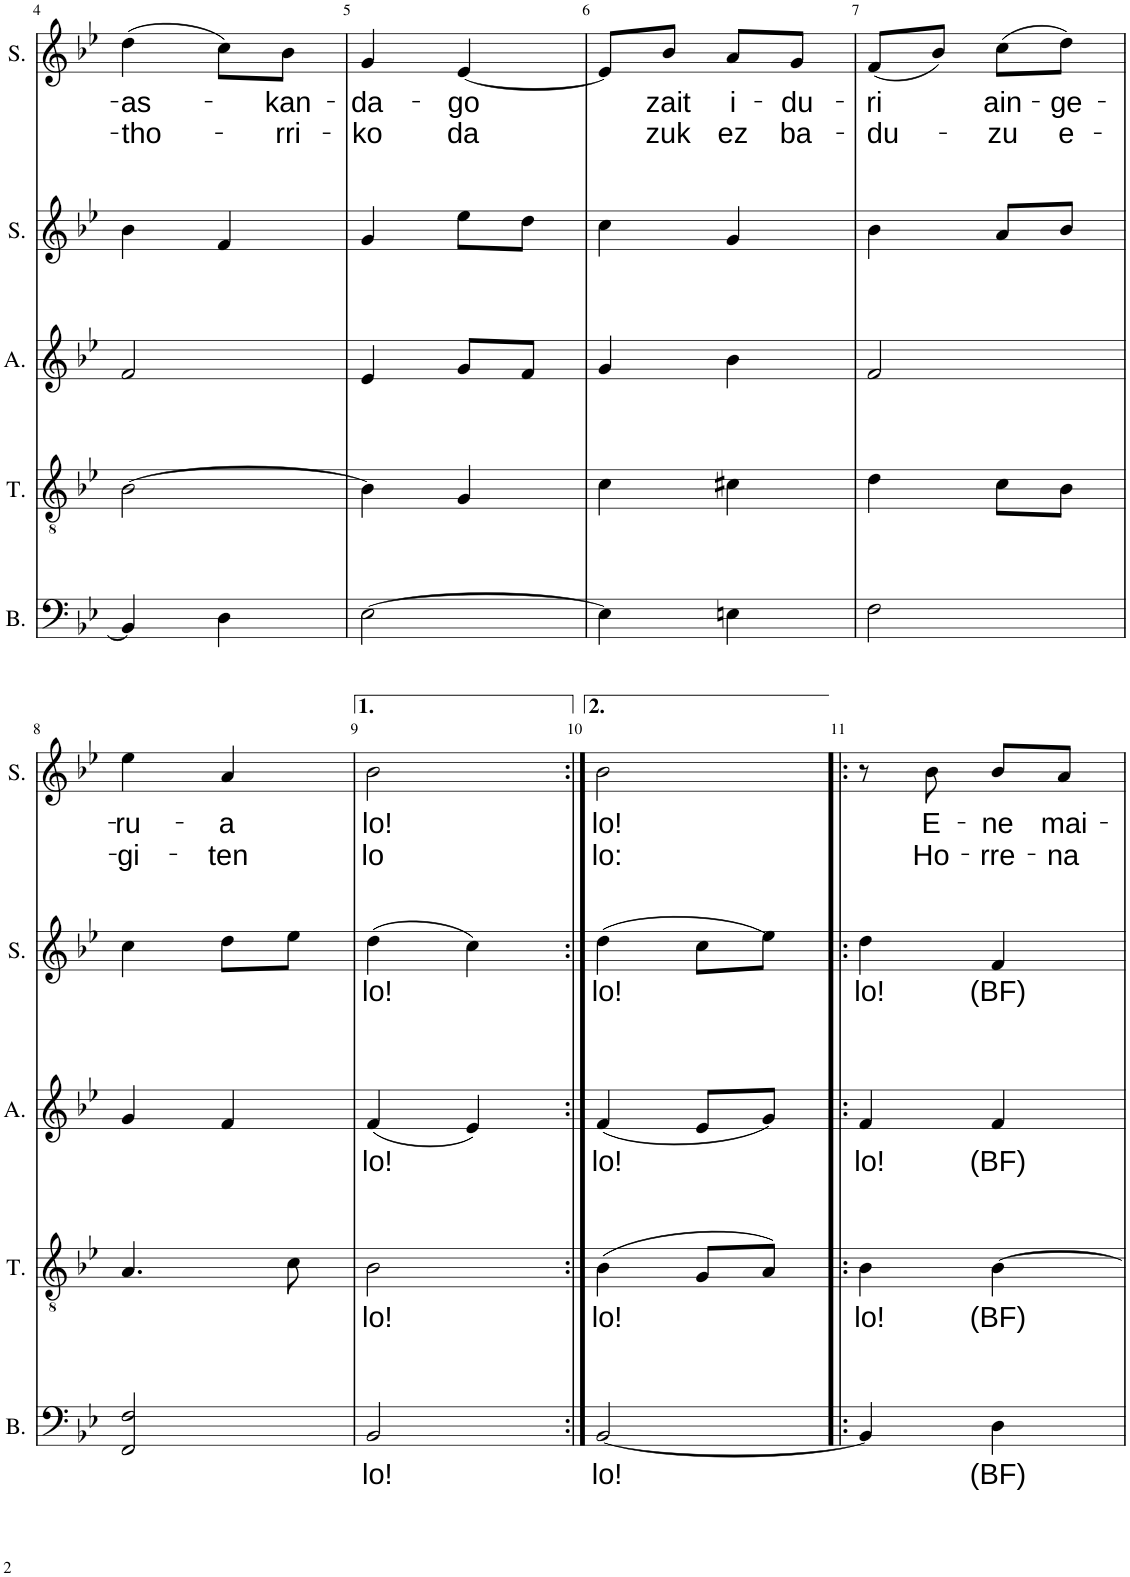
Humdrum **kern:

**kern	**text	**kern	**text	**kern	**text	**kern	**text	**kern	**text	**text
*part5	*part5	*part4	*part4	*part3	*part3	*part2	*part2	*part1	*part1	*part1
*staff5	*staff5	*staff4	*staff4	*staff3	*staff3	*staff2	*staff2	*staff1	*staff1	*staff1
*I"Basse	*	*I"Ténor	*	*I"Alto	*	*I"Soprano	*	*I"Solo	*	*
*I'B.	*	*I'T.	*	*I'A.	*	*I'S.	*	*I'S.	*	*
!!LO:PB:g=z
*clefF4	*	*clefGv2	*	*clefG2	*	*clefG2	*	*clefG2	*	*
*k[b-e-]	*	*k[b-e-]	*	*k[b-e-]	*	*k[b-e-]	*	*k[b-e-]	*	*
*M2/4	*	*M2/4	*	*M2/4	*	*M2/4	*	*M2/4	*	*
=4	=4	=4	=4	=4	=4	=4	=4	=4	=4	=4
!	!	!	!	!	!	!	!	!	!LO:LY:b	!LO:LY:b
4BB-/]	.	[2B-\	.	2f/	.	4b-\	.	(4dd\	-as-	-tho-
4D\	.	.	.	.	.	4f/	.	8cc\L)	.	.
!	!	!	!	!	!	!	!	!	!LO:LY:b	!LO:LY:b
.	.	.	.	.	.	.	.	8b-\J	-kan-	-rri-
=5	=5	=5	=5	=5	=5	=5	=5	=5	=5	=5
!	!	!	!	!	!	!	!	!	!LO:LY:b	!LO:LY:b
[2E-\	.	4B-\]	.	4e-/	.	4g/	.	4g/	-da-	-ko
!	!	!	!	!	!	!	!	!	!LO:LY:b	!LO:LY:b
.	.	4G/	.	8g/L	.	8ee-\L	.	[4e-/	-go	da
.	.	.	.	8f/J	.	8dd\J	.	.	.	.
=6	=6	=6	=6	=6	=6	=6	=6	=6	=6	=6
4E-\]	.	4c\	.	4g/	.	4cc\	.	8e-/L]	.	.
!	!	!	!	!	!	!	!	!	!LO:LY:b	!LO:LY:b
.	.	.	.	.	.	.	.	8b-/J	zait	zuk
!	!	!	!	!	!	!	!	!	!LO:LY:b	!LO:LY:b
4En\	.	4c#X\	.	4b-\	.	4g/	.	8a/L	i-	ez
!	!	!	!	!	!	!	!	!	!LO:LY:b	!LO:LY:b
.	.	.	.	.	.	.	.	8g/J	-du-	ba-
=7	=7	=7	=7	=7	=7	=7	=7	=7	=7	=7
!	!	!	!	!	!	!	!	!	!LO:LY:b	!LO:LY:b
2F\	.	4d\	.	2f/	.	4b-\	.	(8f/L	-ri	-du-
.	.	.	.	.	.	.	.	8b-/J)	.	.
!	!	!	!	!	!	!	!	!	!LO:LY:b	!LO:LY:b
.	.	8c\L	.	.	.	8a/L	.	(8cc\L	ain-	-zu
!	!	!	!	!	!	!	!	!	!LO:LY:b	!LO:LY:b
.	.	8B-\J	.	.	.	8b-/J	.	8dd\J)	-ge-	e-
!!LO:LB:g=z
=8	=8	=8	=8	=8	=8	=8	=8	=8	=8	=8
!	!	!	!	!	!	!	!	!	!LO:LY:b	!LO:LY:b
2FF/ 2F/	.	4.A/	.	4g/	.	4cc\	.	4ee-\	-ru-	-gi-
!	!	!	!	!	!	!	!	!	!LO:LY:b	!LO:LY:b
.	.	.	.	4f/	.	8dd\L	.	4a/	-a	-ten
.	.	8c\	.	.	.	8ee-\J	.	.	.	.
=9	=9	=9	=9	=9	=9	=9	=9	=9	=9	=9
!	!LO:LY:b	!	!LO:LY:b	!	!LO:LY:b	!	!LO:LY:b	!	!LO:LY:b	!LO:LY:b
2BB-/	lo!	2B-\	lo!	(4f/	lo!	(4dd\	lo!	2b-\	lo!	lo
.	.	.	.	4e-/)	.	4cc\)	.	.	.	.
=10:|!	=10:|!	=10:|!	=10:|!	=10:|!	=10:|!	=10:|!	=10:|!	=10:|!	=10:|!	=10:|!
!	!LO:LY:b	!	!LO:LY:b	!	!LO:LY:b	!	!LO:LY:b	!	!LO:LY:b	!LO:LY:b
[2BB-/	lo!	(4B-\	lo!	(4f/	lo!	(4dd\	lo!	2b-\	lo!	lo:
.	.	8G/L	.	8e-/L	.	8cc\L	.	.	.	.
.	.	8A/J)	.	8g/J)	.	8ee-\J)	.	.	.	.
=11!|:	=11!|:	=11!|:	=11!|:	=11!|:	=11!|:	=11!|:	=11!|:	=11!|:	=11!|:	=11!|:
!	!	!	!LO:LY:b	!	!LO:LY:b	!	!LO:LY:b	!	!	!
4BB-/]	.	4B-\	lo!	4f/	lo!	4dd\	lo!	8r	.	.
!	!	!	!	!	!	!	!	!	!LO:LY:b	!LO:LY:b
.	.	.	.	.	.	.	.	8b-\	E-	Ho-
!	!LO:LY:b	!	!LO:LY:b	!	!LO:LY:b	!	!LO:LY:b	!	!LO:LY:b	!LO:LY:b
4D\	(BF)	[4B-\	(BF)	4f/	(BF)	4f/	(BF)	8b-/L	-ne	-rre-
!	!	!	!	!	!	!	!	!	!LO:LY:b	!LO:LY:b
.	.	.	.	.	.	.	.	8a/J	mai-	-na
=	=	=	=	=	=	=	=	=	=	=
*-	*-	*-	*-	*-	*-	*-	*-	*-	*-	*-
